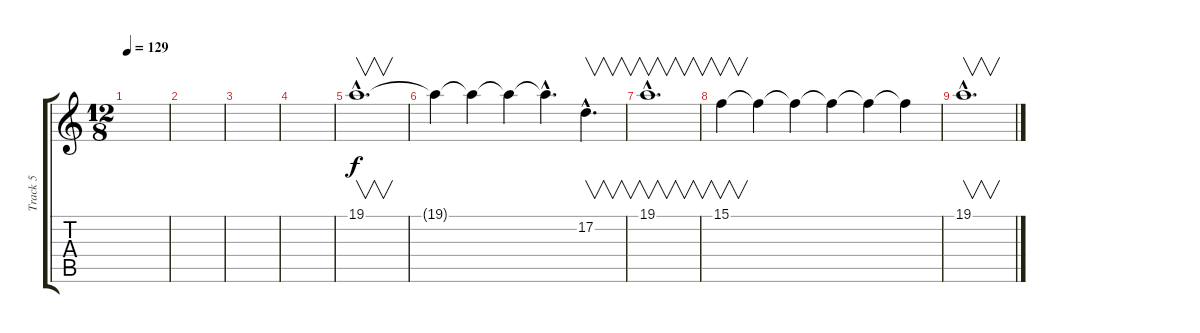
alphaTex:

\track ("Track 5" "Track 5") {instrument flute}
\staff {score tabs}
\tuning (D4 A3 F3 C3 G2 C2) {hide}
\ts (12 8)
\tempo 129
\clef g2
\ks c
|
|
|
|
19.1{hac}.1{v d} |
19.1{t}.4 19.1{t}.4 19.1{t}.4 19.1{hac t}.4{d} 17.2{hac}.4{v d} |
19.1{hac}.1{v d} |
15.1.4{v} 15.1{t}.4 15.1{t}.4 15.1{t}.4 15.1{t}.4 15.1{t}.4 |
19.1{hac}.1{v d volume 0}
